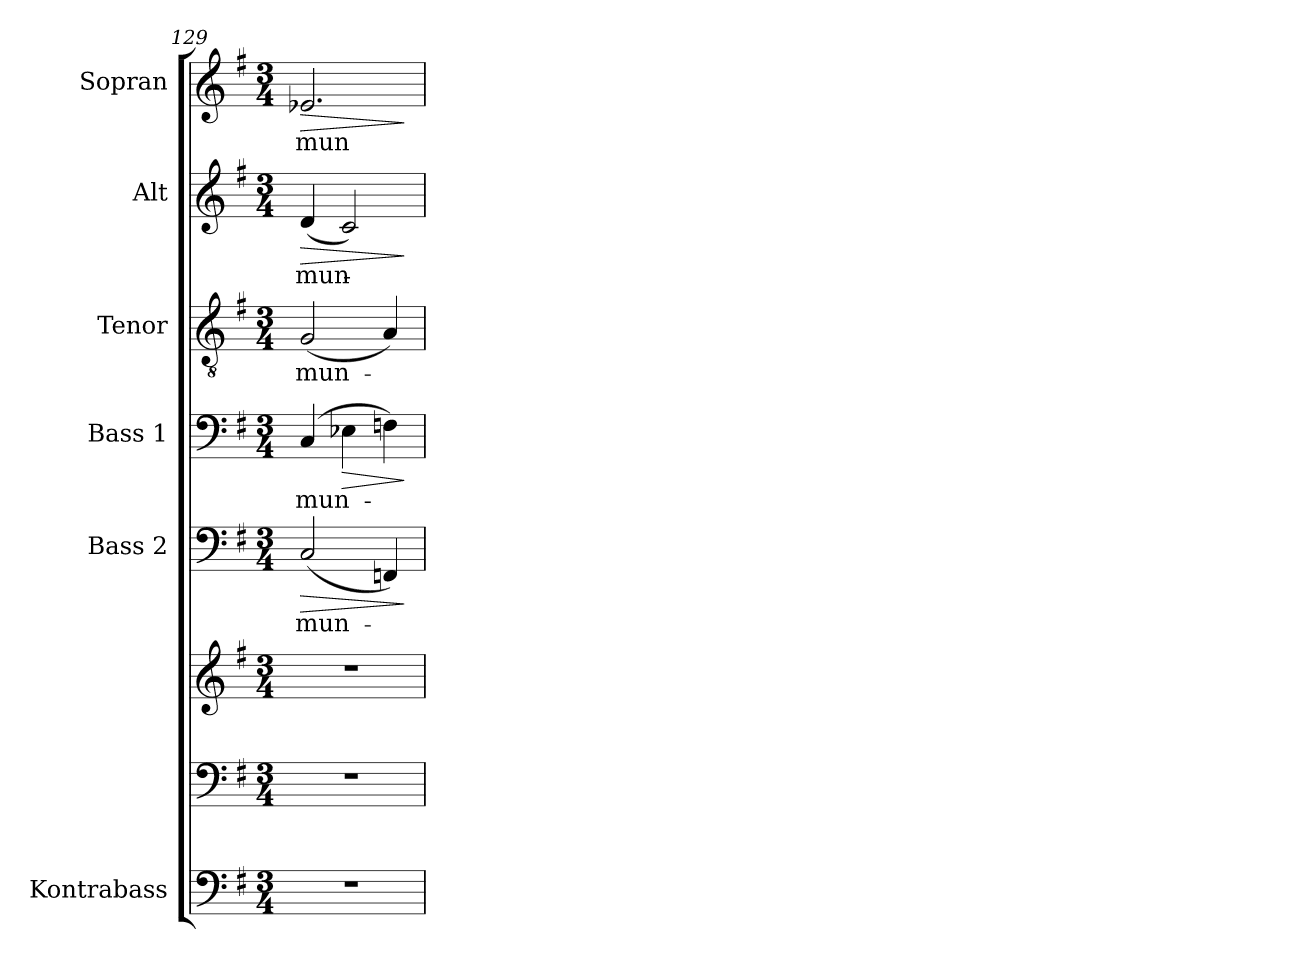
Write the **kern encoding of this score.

**kern	**kern	**kern	**kern	**text	**dynam	**kern	**text	**dynam	**kern	**text	**kern	**text	**dynam	**kern	**text	**dynam
*part7	*part6	*part6	*part5	*part5	*part5	*part4	*part4	*part4	*part3	*part3	*part2	*part2	*part2	*part1	*part1	*part1
*staff8	*staff7	*staff6	*staff5	*staff5	*staff5	*staff4	*staff4	*staff4	*staff3	*staff3	*staff2	*staff2	*staff2	*staff1	*staff1	*staff1
*I"Kontrabass	*	*	*I"Bass 2	*	*	*I"Bass 1	*	*	*I"Tenor	*	*I"Alt	*	*	*I"Sopran	*	*
*I'Kb.	*	*	*I'B. 2	*	*	*I'B. 1	*	*	*I'T.	*	*I'A.	*	*	*I'S.	*	*
*clefF4	*clefF4	*clefG2	*clefF4	*	*	*clefF4	*	*	*clefGv2	*	*clefG2	*	*	*clefG2	*	*
*ITrd7c12	*	*	*	*	*	*	*	*	*	*	*	*	*	*	*	*
*k[f#]	*k[f#]	*k[f#]	*k[f#]	*	*	*k[f#]	*	*	*k[f#]	*	*k[f#]	*	*	*k[f#]	*	*
*G:	*G:	*G:	*G:	*	*	*G:	*	*	*G:	*	*G:	*	*	*G:	*	*
*M3/4	*M3/4	*M3/4	*M3/4	*	*	*M3/4	*	*	*M3/4	*	*M3/4	*	*	*M3/4	*	*
=129	=129	=129	=129	=129	=129	=129	=129	=129	=129	=129	=129	=129	=129	=129	=129	=129
!	!	!	!	!LO:LY:b	!LO:HP:b	!	!LO:LY:b	!	!	!LO:LY:b	!	!LO:LY:b	!LO:HP:b	!	!LO:LY:b	!LO:HP:b
2.r	2.r	2.r	(<2C/	mun-	>	(4C/	mun-	.	(<2G/	mun-	(<4d/	mun-	>	2.e-X/	mun-	>
!	!	!	!	!	!	!	!	!LO:HP:b	!	!	!	!	!	!	!	!
.	.	.	.	.	.	4E-X\	.	>	.	.	2c/)	.	.	.	.	.
.	.	.	4FFn/)	.	.	4Fn\)	.	.	4A/)	.	.	.	.	.	.	.
.	.	.	.	.	]	.	.	]	.	.	.	.	]	.	.	]
=	=	=	=	=	=	=	=	=	=	=	=	=	=	=	=	=
*-	*-	*-	*-	*-	*-	*-	*-	*-	*-	*-	*-	*-	*-	*-	*-	*-
